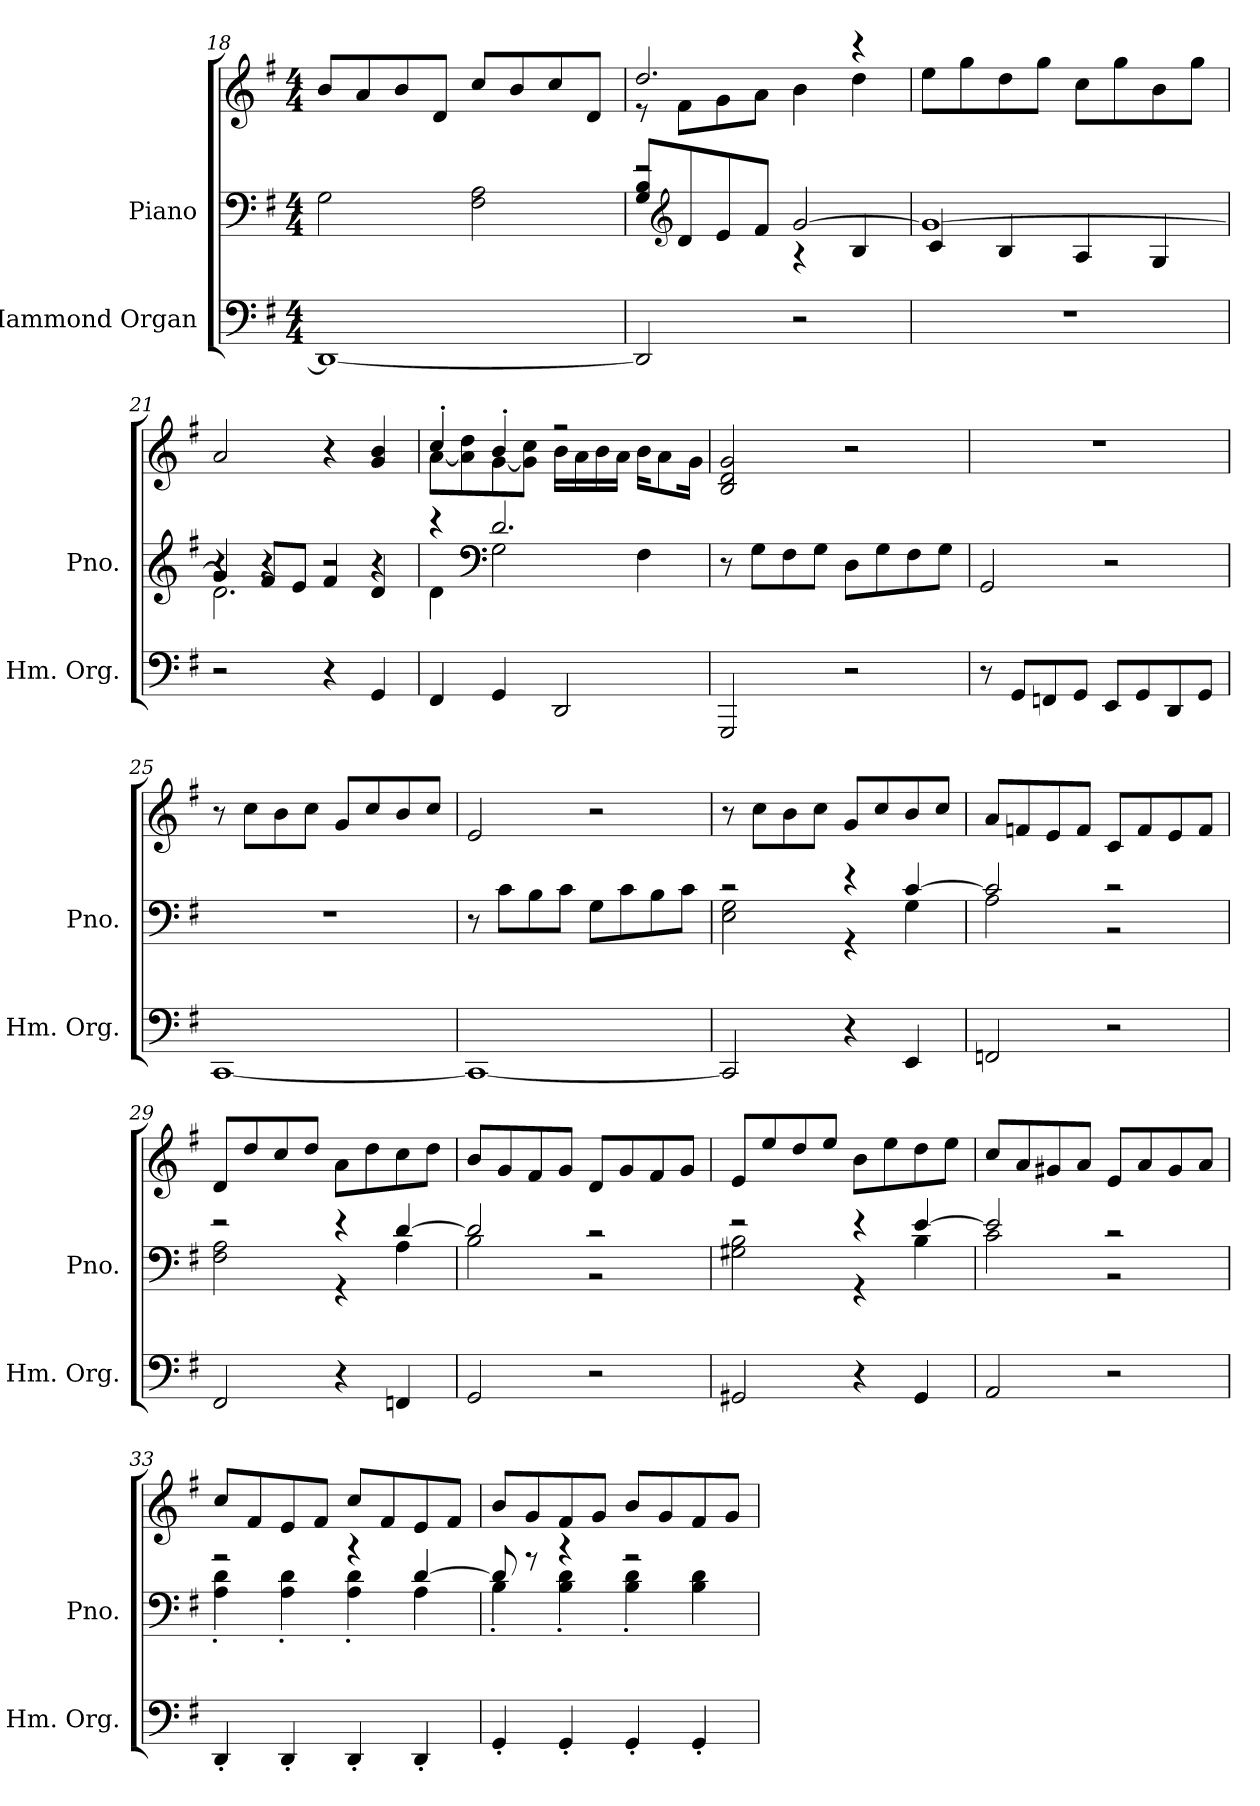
**kern	**kern	**kern
*part2	*part1	*part1
*staff3	*staff2	*staff1
*I"Hammond Organ	*I"Piano	*
*I'Hm. Org.	*I'Pno.	*
*clefF4	*clefF4	*clefG2
*k[f#]	*k[f#]	*k[f#]
*M4/4	*M4/4	*M4/4
=18	=18	=18
1DD_	2G\	8b/L
.	.	8a/
.	.	8b/
.	.	8d/J
.	2F#\ 2A\	8cc/L
.	.	8b/
.	.	8cc/
.	.	8d/J
=19	=19	=19
*	*^	*^
2DD/]	2r	8G/ 8B/L	2.dd/	8r
*	*clefG2	*	*	*
.	.	8d/	.	8f#\L
.	.	8e/	.	8g\
.	.	8f#/J	.	8a\J
2r	[2g/	4r	.	4b\
.	.	4B/	4r	4dd\
*	*	*	*v	*v
=20	=20	=20	=20
1r	1g_	4c/	8ee\L
.	.	.	8gg\
.	.	4B/	8dd\
.	.	.	8gg\J
.	.	4A/	8cc\L
.	.	.	8gg\
.	.	4G/	8b\
.	.	.	8gg\J
=21	=21	=21	=21
*	*	*^	*
2r	4g/]	2.d\	4r	2a/
.	4r	.	8f#/L	.
.	.	.	8e/J	.
4r	2r	.	4f#/	4r
4GG/	.	4r	4d/	4g/ 4b/
*	*	*v	*v	*
!!LO:LB:g=z
=22	=22	=22	=22
*	*	*	*^
4FF#/	4r	4d\	4cc'/	[8a\L
.	.	.	.	8a\] 8dd\
*	*clefF4	*	*	*
4GG/	2.d/	2G\	4b'/	[8g\
.	.	.	.	8g\] 8cc\J
2DD/	.	.	2r	16b\LL
.	.	.	.	16a\
.	.	.	.	16b\
.	.	.	.	16a\JJ
.	.	4F#\	.	16b\KL
.	.	.	.	8a\
.	.	.	.	16g\Jk
*	*v	*v	*	*
*	*	*v	*v
=23	=23	=23
2GGG/	8r	2B/ 2d/ 2g/
.	8G\L	.
.	8F#\	.
.	8G\J	.
2r	8D\L	2r
.	8G\	.
.	8F#\	.
.	8G\J	.
=24	=24	=24
8r	2GG/	1r
8GG/L	.	.
8FFn/	.	.
8GG/J	.	.
8EE/L	2r	.
8GG/	.	.
8DD/	.	.
8GG/J	.	.
=25	=25	=25
[1CC	1r	8r
.	.	8cc\L
.	.	8b\
.	.	8cc\J
.	.	8g/L
.	.	8cc/
.	.	8b/
.	.	8cc/J
!!LO:LB:g=z
=26	=26	=26
1CC_	8r	2e/
.	8c\L	.
.	8B\	.
.	8c\J	.
.	8G\L	2r
.	8c\	.
.	8B\	.
.	8c\J	.
=27	=27	=27
*	*^	*
2CC/]	2r	2E\ 2G\	8r
.	.	.	8cc\L
.	.	.	8b\
.	.	.	8cc\J
4r	4r	4r	8g/L
.	.	.	8cc/
4EE/	[4c/	4G\	8b/
.	.	.	8cc/J
=28	=28	=28	=28
2FFn/	2c/]	2A\	8a/L
.	.	.	8fn/
.	.	.	8e/
.	.	.	8f/J
2r	2r	2r	8c/L
.	.	.	8f/
.	.	.	8e/
.	.	.	8f/J
=29	=29	=29	=29
2FF#/	2r	2F#\ 2A\	8d/L
.	.	.	8dd/
.	.	.	8cc/
.	.	.	8dd/J
4r	4r	4r	8a\L
.	.	.	8dd\
4FFn/	[4d/	4A\	8cc\
.	.	.	8dd\J
!!LO:LB:g=z
=30	=30	=30	=30
2GG/	2d/]	2B\	8b/L
.	.	.	8g/
.	.	.	8f#/
.	.	.	8g/J
2r	2r	2r	8d/L
.	.	.	8g/
.	.	.	8f#/
.	.	.	8g/J
=31	=31	=31	=31
2GG#X/	2r	2G#X\ 2B\	8e/L
.	.	.	8ee/
.	.	.	8dd/
.	.	.	8ee/J
4r	4r	4r	8b\L
.	.	.	8ee\
4GG#/	[4e/	4B\	8dd\
.	.	.	8ee\J
=32	=32	=32	=32
2AA/	2e/]	2c\	8cc/L
.	.	.	8a/
.	.	.	8g#X/
.	.	.	8a/J
2r	2r	2r	8e/L
.	.	.	8a/
.	.	.	8g#/
.	.	.	8a/J
=33	=33	=33	=33
4DD'/	2r	4A\' 4d\'	8cc/L
.	.	.	8f#/
4DD'/	.	4A\' 4d\'	8e/
.	.	.	8f#/J
4DD'/	4r	4A\' 4d\'	8cc/L
.	.	.	8f#/
4DD'/	[4d/	4A\	8e/
.	.	.	8f#/J
!!LO:PB:g=z
=34	=34	=34	=34
4GG'/	8d/]	4B'\	8b/L
.	8r	.	8g/
4GG'/	4r	4B\' 4d\'	8f#/
.	.	.	8g/J
4GG'/	2r	4B\' 4d\'	8b/L
.	.	.	8g/
4GG'/	.	4B\ 4d\	8f#/
.	.	.	8g/J
*	*v	*v	*
=	=	=
*-	*-	*-
